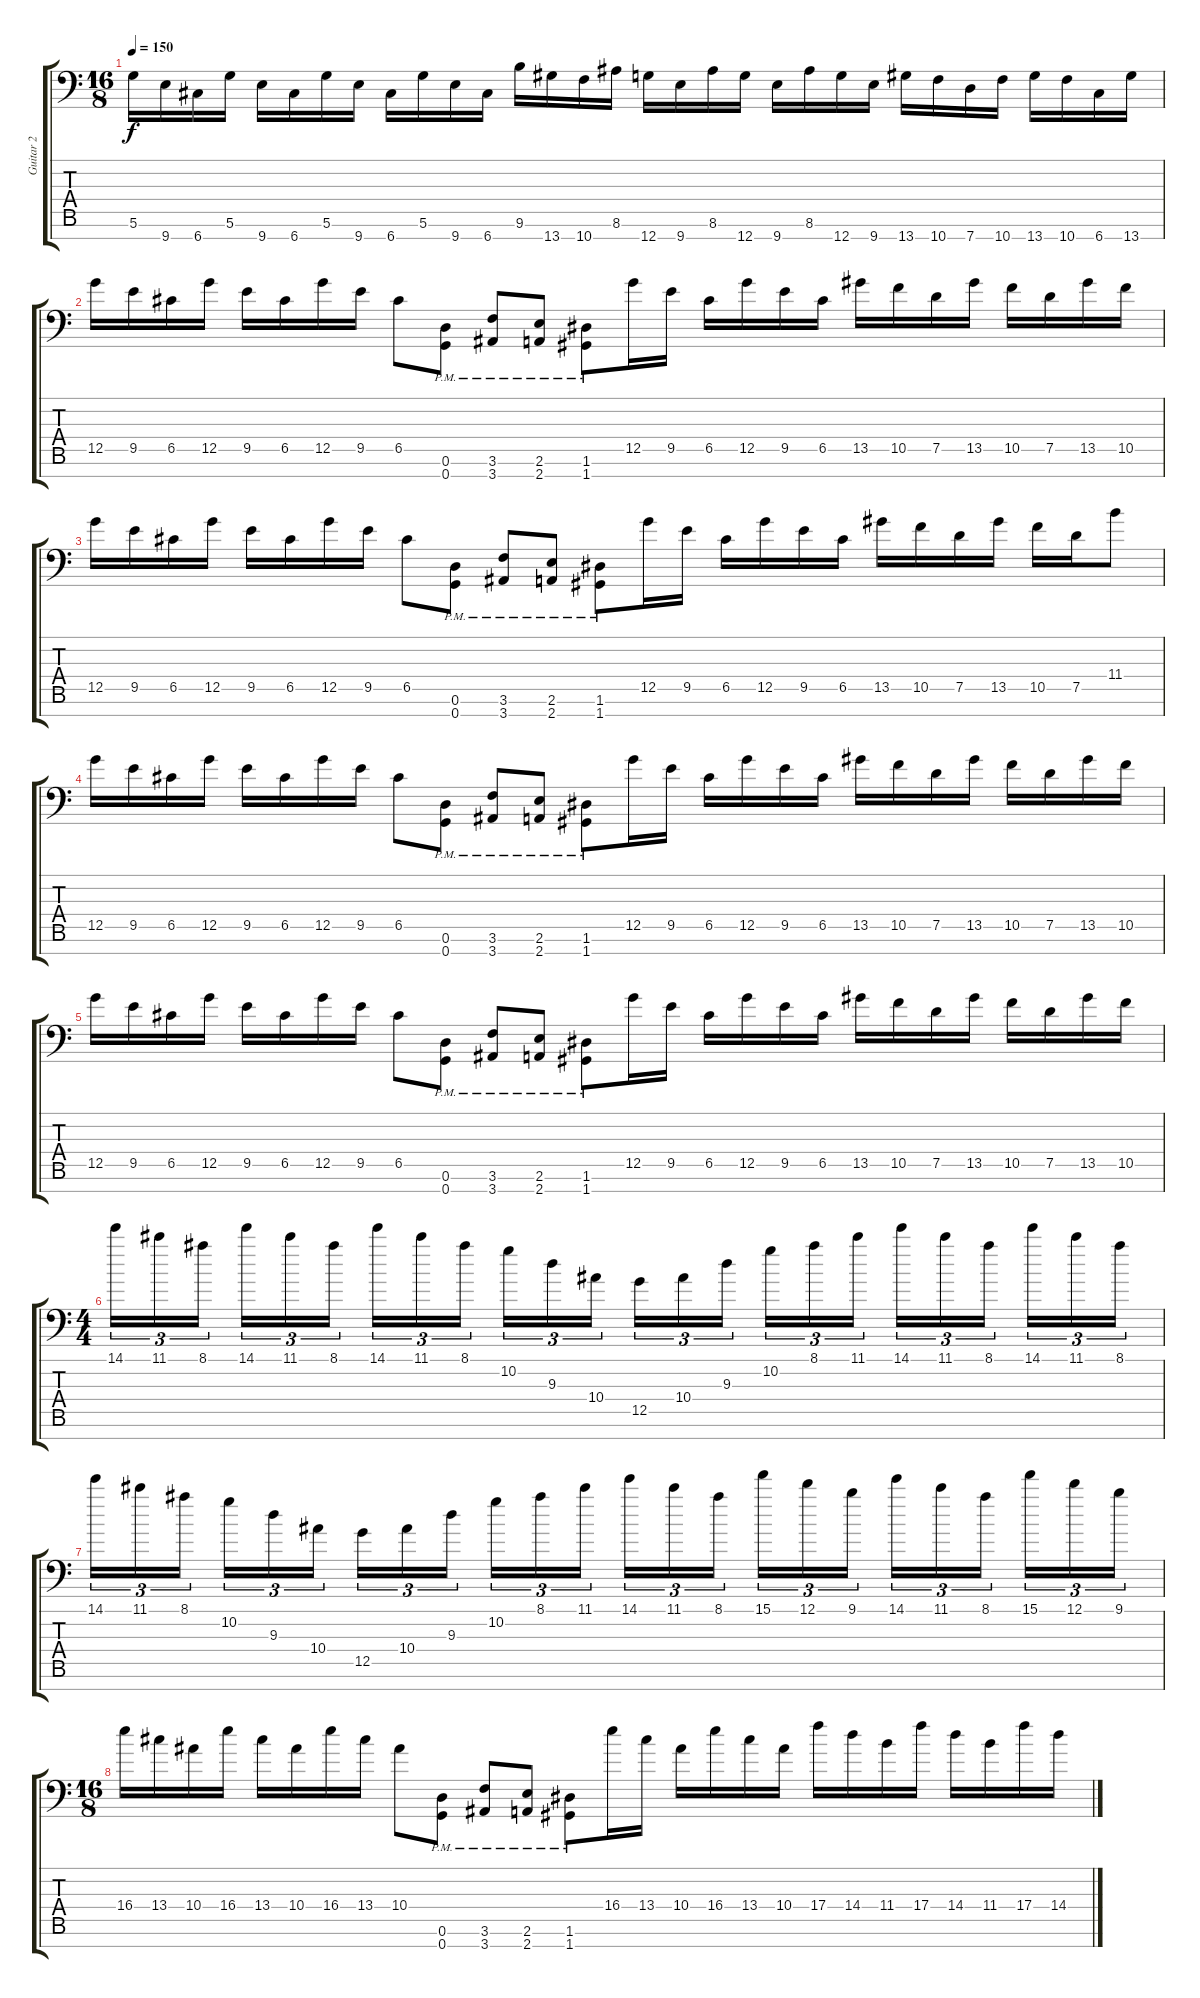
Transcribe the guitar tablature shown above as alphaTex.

\track ("Guitar 2" "Guitar 2") {instrument distortionguitar}
\staff {score tabs}
\tuning (D4 A3 F3 C3 G2 D2 G1) {hide}
\ts (16 8)
\tempo 150
\clef f4
\ks c
5.6.16{dy f} 9.7.16 6.7.16 5.6.16 9.7.16 6.7.16 5.6.16 9.7.16 6.7.16 5.6.16 9.7.16 6.7.16 9.6.16 13.7.16 10.7.16 8.6.16 12.7.16 9.7.16 8.6.16 12.7.16 9.7.16 8.6.16 12.7.16 9.7.16 13.7.16 10.7.16 7.7.16 10.7.16 13.7.16 10.7.16 6.7.16 13.7.16 |
12.5.16 9.5.16 6.5.16 12.5.16 9.5.16 6.5.16 12.5.16 9.5.16 6.5.8 (0.6{pm} 0.7{pm}).8 (3.6{pm} 3.7{pm}).8 (2.6{pm} 2.7{pm}).8 (1.6 1.7{pm}).8 12.5.16 9.5.16 6.5.16 12.5.16 9.5.16 6.5.16 13.5.16 10.5.16 7.5.16 13.5.16 10.5.16 7.5.16 13.5.16 10.5.16 |
12.5.16 9.5.16 6.5.16 12.5.16 9.5.16 6.5.16 12.5.16 9.5.16 6.5.8 (0.6{pm} 0.7{pm}).8 (3.6{pm} 3.7{pm}).8 (2.6{pm} 2.7{pm}).8 (1.6 1.7{pm}).8 12.5.16 9.5.16 6.5.16 12.5.16 9.5.16 6.5.16 13.5.16 10.5.16 7.5.16 13.5.16 10.5.16 7.5.16 11.4.8 |
12.5.16 9.5.16 6.5.16 12.5.16 9.5.16 6.5.16 12.5.16 9.5.16 6.5.8 (0.6{pm} 0.7{pm}).8 (3.6{pm} 3.7{pm}).8 (2.6{pm} 2.7{pm}).8 (1.6 1.7{pm}).8 12.5.16 9.5.16 6.5.16 12.5.16 9.5.16 6.5.16 13.5.16 10.5.16 7.5.16 13.5.16 10.5.16 7.5.16 13.5.16 10.5.16 |
12.5.16 9.5.16 6.5.16 12.5.16 9.5.16 6.5.16 12.5.16 9.5.16 6.5.8 (0.6{pm} 0.7{pm}).8 (3.6{pm} 3.7{pm}).8 (2.6{pm} 2.7{pm}).8 (1.6 1.7{pm}).8 12.5.16 9.5.16 6.5.16 12.5.16 9.5.16 6.5.16 13.5.16 10.5.16 7.5.16 13.5.16 10.5.16 7.5.16 13.5.16 10.5.16 |
\ts (4 4)
14.1.16{tu (3 2)} 11.1.16{tu (3 2)} 8.1.16{tu (3 2) beam splitsecondary} 14.1.16{tu (3 2)} 11.1.16{tu (3 2)} 8.1.16{tu (3 2)} 14.1.16{tu (3 2)} 11.1.16{tu (3 2)} 8.1.16{tu (3 2) beam splitsecondary} 10.2.16{tu (3 2)} 9.3.16{tu (3 2)} 10.4.16{tu (3 2)} 12.5.16{tu (3 2)} 10.4.16{tu (3 2)} 9.3.16{tu (3 2) beam splitsecondary} 10.2.16{tu (3 2)} 8.1.16{tu (3 2)} 11.1.16{tu (3 2)} 14.1.16{tu (3 2)} 11.1.16{tu (3 2)} 8.1.16{tu (3 2) beam splitsecondary} 14.1.16{tu (3 2)} 11.1.16{tu (3 2)} 8.1.16{tu (3 2)} |
14.1.16{tu (3 2)} 11.1.16{tu (3 2)} 8.1.16{tu (3 2) beam splitsecondary} 10.2.16{tu (3 2)} 9.3.16{tu (3 2)} 10.4.16{tu (3 2)} 12.5.16{tu (3 2)} 10.4.16{tu (3 2)} 9.3.16{tu (3 2) beam splitsecondary} 10.2.16{tu (3 2)} 8.1.16{tu (3 2)} 11.1.16{tu (3 2)} 14.1.16{tu (3 2)} 11.1.16{tu (3 2)} 8.1.16{tu (3 2) beam splitsecondary} 15.1.16{tu (3 2)} 12.1.16{tu (3 2)} 9.1.16{tu (3 2)} 14.1.16{tu (3 2)} 11.1.16{tu (3 2)} 8.1.16{tu (3 2) beam splitsecondary} 15.1.16{tu (3 2)} 12.1.16{tu (3 2)} 9.1.16{tu (3 2)} |
\ts (16 8)
16.4.16 13.4.16 10.4.16 16.4.16 13.4.16 10.4.16 16.4.16 13.4.16 10.4.8 (0.6{pm} 0.7{pm}).8 (3.6{pm} 3.7{pm}).8 (2.6{pm} 2.7{pm}).8 (1.6{pm} 1.7{pm}).8 16.4.16 13.4.16 10.4.16 16.4.16 13.4.16 10.4.16 17.4.16 14.4.16 11.4.16 17.4.16 14.4.16 11.4.16 17.4.16 14.4.16
